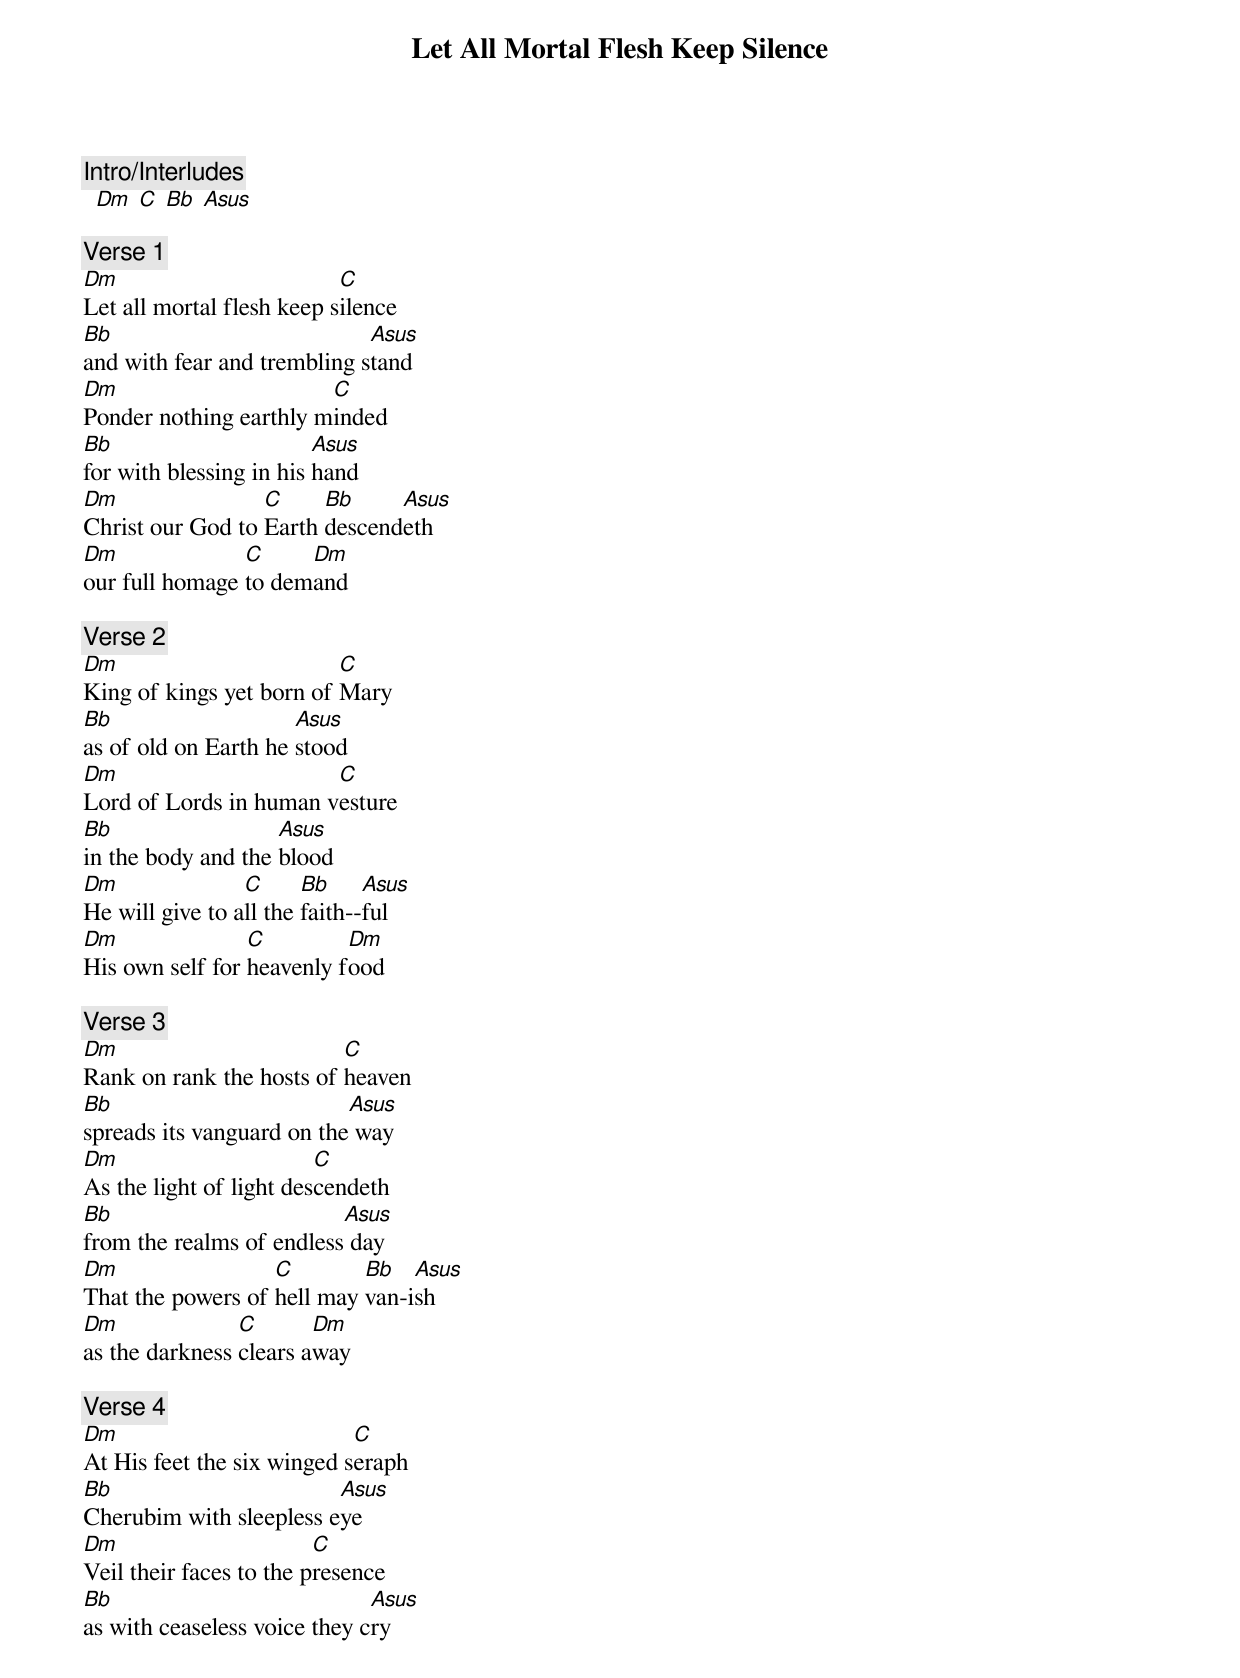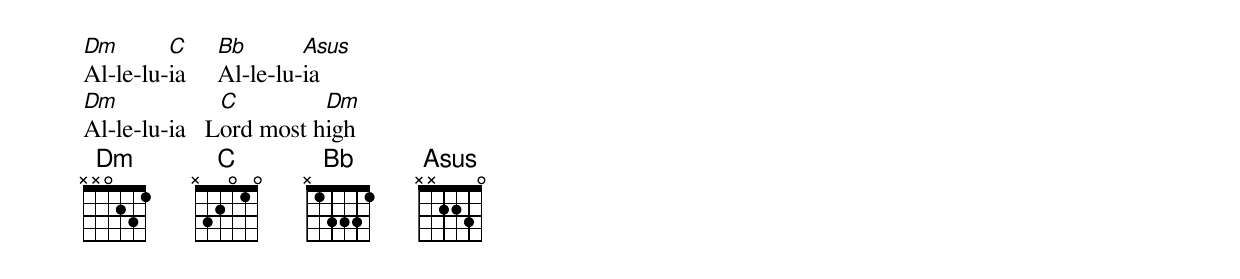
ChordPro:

{title:Let All Mortal Flesh Keep Silence}
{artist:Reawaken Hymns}
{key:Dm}

{comment:Intro/Interludes}
  [Dm] [C] [Bb] [Asus]

{comment:Verse 1}
[Dm]Let all mortal flesh keep s[C]ilence
[Bb]and with fear and trembling s[Asus]tand
[Dm]Ponder nothing earthly m[C]inded
[Bb]for with blessing in his [Asus]hand
[Dm]Christ our God to [C]Earth [Bb]descend[Asus]eth
[Dm]our full homage [C]to dem[Dm]and

{comment:Verse 2}
[Dm]King of kings yet born of [C]Mary
[Bb]as of old on Earth he [Asus]stood
[Dm]Lord of Lords in human v[C]esture
[Bb]in the body and the [Asus]blood
[Dm]He will give to a[C]ll the [Bb]faith--[Asus]ful
[Dm]His own self for [C]heavenly f[Dm]ood

{comment:Verse 3}
[Dm]Rank on rank the hosts of [C]heaven
[Bb]spreads its vanguard on the[Asus] way
[Dm]As the light of light des[C]cendeth
[Bb]from the realms of endless[Asus] day
[Dm]That the powers of [C]hell may [Bb]van-i[Asus]sh
[Dm]as the darkness [C]clears a[Dm]way

{comment:Verse 4}
[Dm]At His feet the six winged s[C]eraph
[Bb]Cherubim with sleepless e[Asus]ye
[Dm]Veil their faces to the p[C]resence
[Bb]as with ceaseless voice they c[Asus]ry
[Dm]Al-le-lu-[C]ia     [Bb]Al-le-lu-[Asus]ia
[Dm]Al-le-lu-ia   L[C]ord most h[Dm]igh
